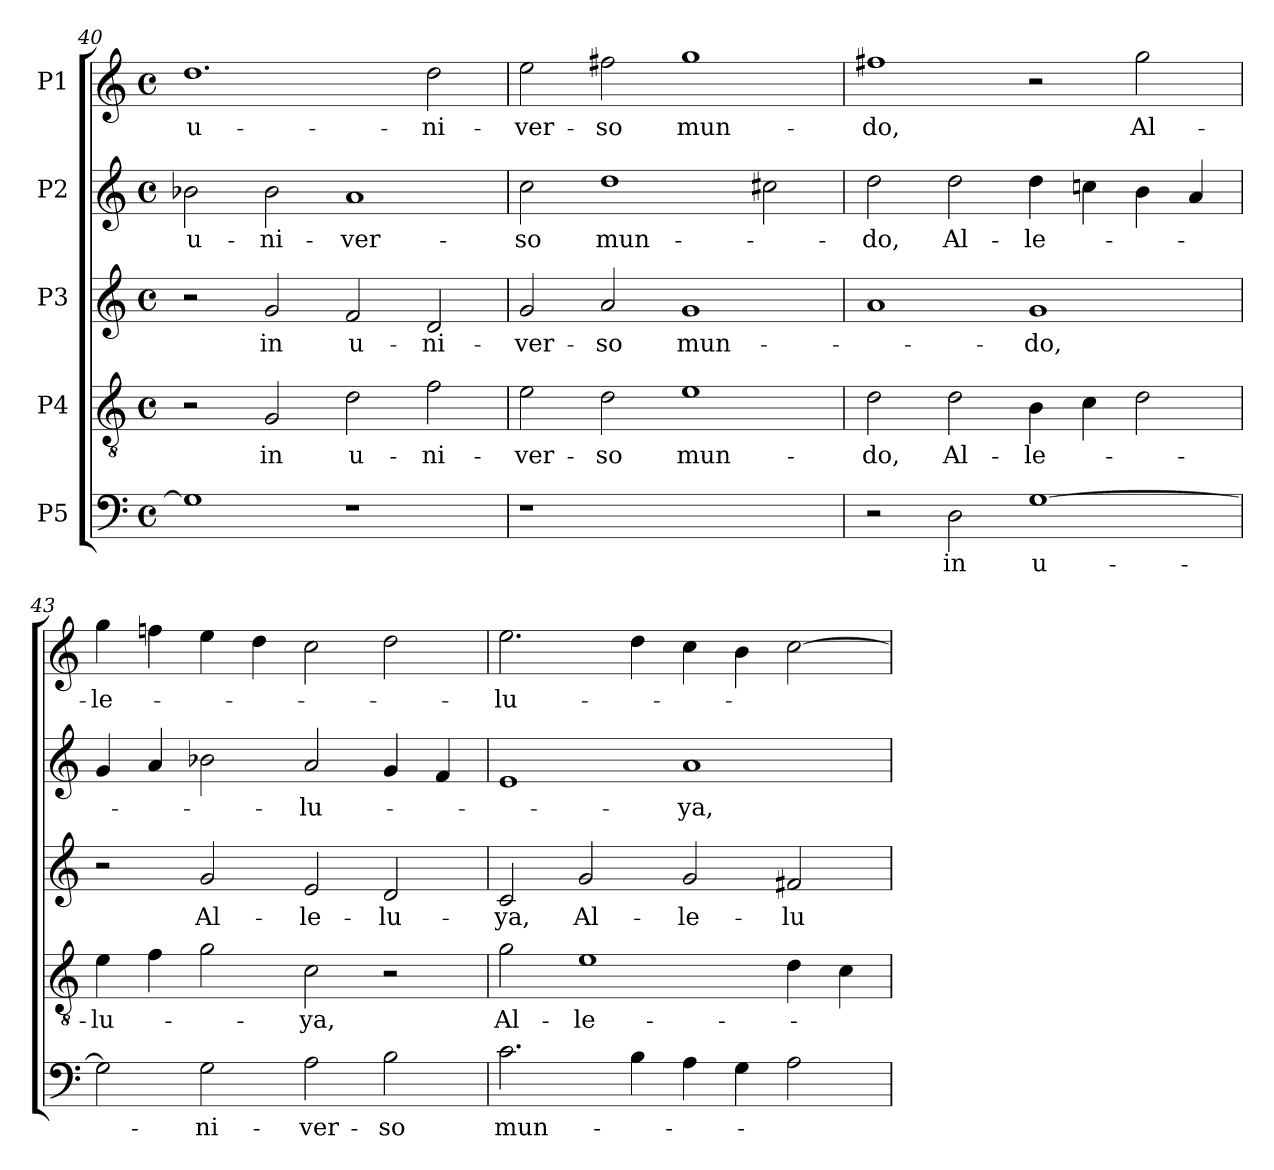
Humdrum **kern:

**kern	**text	**kern	**text	**kern	**text	**kern	**text	**kern	**text
*part5	*part5	*part4	*part4	*part3	*part3	*part2	*part2	*part1	*part1
*staff5	*staff5	*staff4	*staff4	*staff3	*staff3	*staff2	*staff2	*staff1	*staff1
*I"P5	*	*I"P4	*	*I"P3	*	*I"P2	*	*I"P1	*
*clefF4	*	*clefGv2	*	*clefG2	*	*clefG2	*	*clefG2	*
*	*	*ITrd7c12	*	*	*	*	*	*	*
*k[]	*	*k[]	*	*k[]	*	*k[]	*	*k[]	*
*C:	*	*C:	*	*C:	*	*C:	*	*C:	*
*M4/4	*	*M4/4	*	*M4/4	*	*M4/4	*	*M4/4	*
*met(c)	*	*met(c)	*	*met(c)	*	*met(c)	*	*met(c)	*
=40	=40	=40	=40	=40	=40	=40	=40	=40	=40
!	!	!	!	!	!	!	!LO:LY:b:color=#000000	!	!
!	!	!	!	!	!	!	!	!	!LO:LY:b:color=#000000
1Gi]	.	2r	.	2r	.	2b-Xi\	u-	1.ddi	u-
!	!	!	!LO:LY:b:color=#000000	!	!	!	!	!	!
!	!	!	!	!	!LO:LY:b:color=#000000	!	!	!	!
!	!	!	!	!	!	!	!LO:LY:b:color=#000000	!	!
.	.	2GGi/	in	2gi/	in	2b-i\	-ni-	.	.
!	!	!	!LO:LY:b:color=#000000	!	!	!	!	!	!
!	!	!	!	!	!LO:LY:b:color=#000000	!	!	!	!
!	!	!	!	!	!	!	!LO:LY:b:color=#000000	!	!
1r	.	2Di\	u-	2fi/	u-	1ai	-ver-	.	.
!	!	!	!LO:LY:b:color=#000000	!	!	!	!	!	!
!	!	!	!	!	!LO:LY:b:color=#000000	!	!	!	!
!	!	!	!	!	!	!	!	!	!LO:LY:b:color=#000000
.	.	2Fi\	-ni-	2di/	-ni-	.	.	2ddi\	-ni-
=41	=41	=41	=41	=41	=41	=41	=41	=41	=41
!LO:N:vis=1	!	!	!	!	!	!	!	!	!
!	!	!	!LO:LY:b:color=#000000	!	!	!	!	!	!
!	!	!	!	!	!LO:LY:b:color=#000000	!	!	!	!
!	!	!	!	!	!	!	!LO:LY:b:color=#000000	!	!
!	!	!	!	!	!	!	!	!	!LO:LY:b:color=#000000
1r	.	2Ei\	-ver-	2gi/	-ver-	2cci\	-so	2eei\	-ver-
!	!	!	!LO:LY:b:color=#000000	!	!	!	!	!	!
!	!	!	!	!	!LO:LY:b:color=#000000	!	!	!	!
!	!	!	!	!	!	!	!LO:LY:b:color=#000000	!	!
!	!	!	!	!	!	!	!	!	!LO:LY:b:color=#000000
.	.	2Di\	-so	2ai/	-so	1ddi	mun-	2ff#Xi\	-so
!	!	!	!LO:LY:b:color=#000000	!	!	!	!	!	!
!	!	!	!	!	!LO:LY:b:color=#000000	!	!	!	!
!	!	!	!	!	!	!	!	!	!LO:LY:b:color=#000000
1ryy	.	1Ei	mun-	1gi	mun-	.	.	1ggi	mun-
.	.	.	.	.	.	2cc#Xi\	.	.	.
!!LO:LB:g=z
=42	=42	=42	=42	=42	=42	=42	=42	=42	=42
!	!	!	!LO:LY:b:color=#000000	!	!	!	!	!	!
!	!	!	!	!	!	!	!LO:LY:b:color=#000000	!	!
!	!	!	!	!	!	!	!	!	!LO:LY:b:color=#000000
2r	.	2Di\	-do,	1ai	.	2ddi\	-do,	1ff#Xi	-do,
!	!LO:LY:b:color=#000000	!	!	!	!	!	!	!	!
!	!	!	!LO:LY:b:color=#000000	!	!	!	!	!	!
!	!	!	!	!	!	!	!LO:LY:b:color=#000000	!	!
2Di\	in	2Di\	Al-	.	.	2ddi\	Al-	.	.
!	!LO:LY:b:color=#000000	!	!	!	!	!	!	!	!
!	!	!	!LO:LY:b:color=#000000	!	!	!	!	!	!
!	!	!	!	!	!LO:LY:b:color=#000000	!	!	!	!
!	!	!	!	!	!	!	!LO:LY:b:color=#000000	!	!
[>1Gi	u-	4BBi\	-le-	1gi	-do,	4ddi\	-le-	2r	.
.	.	4Ci\	.	.	.	4ccni\	.	.	.
!	!	!	!	!	!	!	!	!	!LO:LY:b:color=#000000
.	.	2Di\	.	.	.	4bi\	.	2ggi\	Al-
.	.	.	.	.	.	4ai/	.	.	.
=43	=43	=43	=43	=43	=43	=43	=43	=43	=43
!	!	!	!LO:LY:b:color=#000000	!	!	!	!	!	!
!	!	!	!	!	!	!	!	!	!LO:LY:b:color=#000000
2Gi\]	.	4Ei\	-lu-	2r	.	4gi/	.	4ggi\	-le-
.	.	4Fi\	.	.	.	4ai/	.	4ffni\	.
!	!LO:LY:b:color=#000000	!	!	!	!	!	!	!	!
!	!	!	!	!	!LO:LY:b:color=#000000	!	!	!	!
2Gi\	-ni-	2Gi\	.	2gi/	Al-	2b-Xi\	.	4eei\	.
.	.	.	.	.	.	.	.	4ddi\	.
!	!LO:LY:b:color=#000000	!	!	!	!	!	!	!	!
!	!	!	!LO:LY:b:color=#000000	!	!	!	!	!	!
!	!	!	!	!	!LO:LY:b:color=#000000	!	!	!	!
!	!	!	!	!	!	!	!LO:LY:b:color=#000000	!	!
2Ai\	-ver-	2Ci\	-ya,	2ei/	-le-	2ai/	-lu-	2cci\	.
!	!LO:LY:b:color=#000000	!	!	!	!	!	!	!	!
!	!	!	!	!	!LO:LY:b:color=#000000	!	!	!	!
2Bi\	-so	2r	.	2di/	-lu-	4gi/	.	2ddi\	.
.	.	.	.	.	.	4fi/	.	.	.
=44	=44	=44	=44	=44	=44	=44	=44	=44	=44
!	!LO:LY:b:color=#000000	!	!	!	!	!	!	!	!
!	!	!	!LO:LY:b:color=#000000	!	!	!	!	!	!
!	!	!	!	!	!LO:LY:b:color=#000000	!	!	!	!
!	!	!	!	!	!	!	!	!	!LO:LY:b:color=#000000
2.ci\	mun-	2Gi\	Al-	2ci/	-ya,	1ei	.	2.eei\	-lu-
!	!	!	!LO:LY:b:color=#000000	!	!	!	!	!	!
!	!	!	!	!	!LO:LY:b:color=#000000	!	!	!	!
.	.	1Ei	-le-	2gi/	Al-	.	.	.	.
4Bi\	.	.	.	.	.	.	.	4ddi\	.
!	!	!	!	!	!LO:LY:b:color=#000000	!	!	!	!
!	!	!	!	!	!	!	!LO:LY:b:color=#000000	!	!
4Ai\	.	.	.	2gi/	-le-	1ai	-ya,	4cci\	.
4Gi\	.	.	.	.	.	.	.	4bi\	.
!	!	!	!	!	!LO:LY:b:color=#000000	!	!	!	!
2Ai\	.	4Di\	.	2f#Xi/	-lu-	.	.	[>2cci\	.
.	.	4Ci\	.	.	.	.	.	.	.
=	=	=	=	=	=	=	=	=	=
*-	*-	*-	*-	*-	*-	*-	*-	*-	*-
